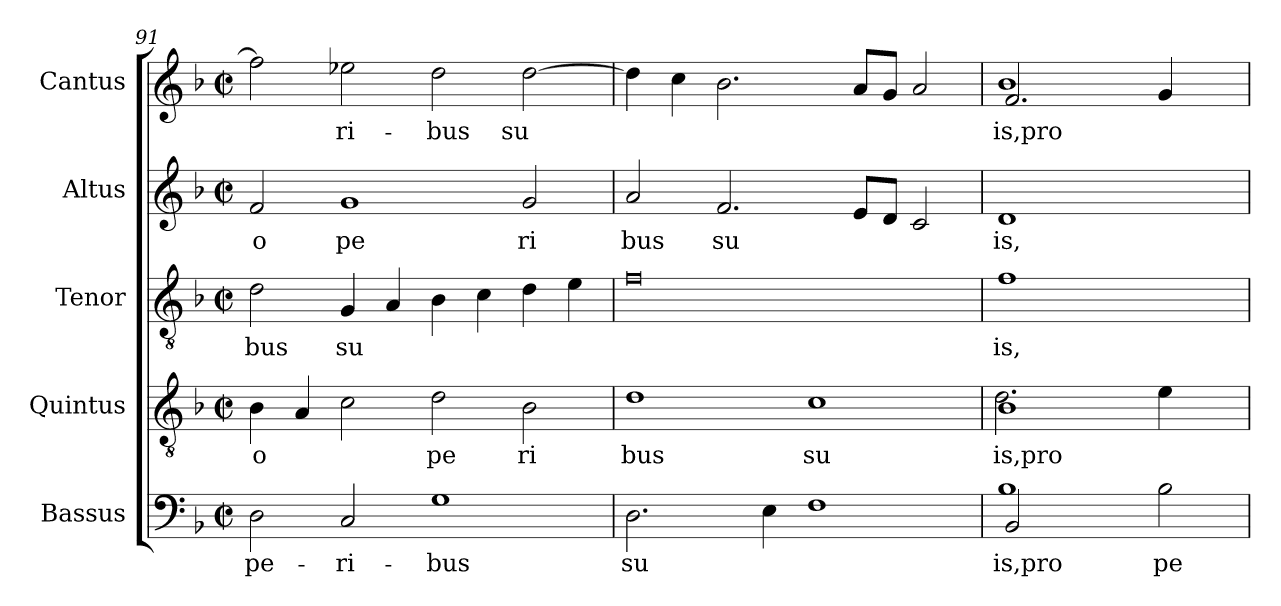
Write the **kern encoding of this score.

**kern	**text	**kern	**text	**kern	**text	**kern	**text	**kern	**text
*part5	*part5	*part4	*part4	*part3	*part3	*part2	*part2	*part1	*part1
*staff5	*staff5	*staff4	*staff4	*staff3	*staff3	*staff2	*staff2	*staff1	*staff1
*I"Bassus	*	*I"Quintus	*	*I"Tenor	*	*I"Altus	*	*I"Cantus	*
*clefF4	*	*clefGv2	*	*clefGv2	*	*clefG2	*	*clefG2	*
*k[b-]	*	*k[b-]	*	*k[b-]	*	*k[b-]	*	*k[b-]	*
*F:	*	*F:	*	*F:	*	*F:	*	*F:	*
*M2/2	*	*M2/2	*	*M2/2	*	*M2/2	*	*M2/2	*
*met(c|)	*	*met(c|)	*	*met(c|)	*	*met(c|)	*	*met(c|)	*
=91	=91	=91	=91	=91	=91	=91	=91	=91	=91
!	!LO:LY:b:cj	!	!LO:LY:b:cj	!	!LO:LY:b:cj	!	!LO:LY:b:cj	!	!LO:LY:b:cj
2D\	-pe-	4B-\	o	2d\	bus	2f/	o	2ff\]	--
!	!	!	!LO:LY:b:cj	!	!	!	!	!	!
.	.	4A/	.	.	.	.	.	.	.
!	!LO:LY:b:cj	!	!LO:LY:b:cj	!	!LO:LY:b:cj	!	!LO:LY:b:cj	!	!LO:LY:b:cj
2C/	-ri-	2c\	.	4G/	su	1g	pe	2ee-X\	-ri-
!	!	!	!	!	!LO:LY:b:cj	!	!	!	!
.	.	.	.	4A/	.	.	.	.	.
!	!LO:LY:b:cj	!	!LO:LY:b:cj	!	!LO:LY:b:cj	!	!	!	!LO:LY:b:cj
1G	-bus	2d\	pe	4B-\	.	.	.	2dd\	-bus
!	!	!	!	!	!LO:LY:b:cj	!	!	!	!
.	.	.	.	4c\	.	.	.	.	.
!	!	!	!LO:LY:b:cj	!	!LO:LY:b:cj	!	!LO:LY:b:cj	!	!LO:LY:b:cj
.	.	2B-\	ri	4d\	.	2g/	ri	[>2dd\	su-
!	!	!	!	!	!LO:LY:b:cj	!	!	!	!
.	.	.	.	4e\	.	.	.	.	.
=92	=92	=92	=92	=92	=92	=92	=92	=92	=92
!	!LO:LY:b:cj	!	!LO:LY:b:cj	!	!LO:LY:b:cj	!	!LO:LY:b:cj	!	!LO:LY:b:cj
2.D\	su-	1d	bus	0f	.	2a/	bus	4dd\]	--
!	!	!	!	!	!	!	!	!	!LO:LY:b:cj
.	.	.	.	.	.	.	.	4cc\	--
!	!	!	!	!	!	!	!LO:LY:b:cj	!	!LO:LY:b:cj
.	.	.	.	.	.	2.f/	su	2.b-\	--
!	!LO:LY:b:cj	!	!	!	!	!	!	!	!
4E\	--	.	.	.	.	.	.	.	.
!	!LO:LY:b:cj	!	!LO:LY:b:cj	!	!	!	!	!	!
1F	--	1c	su	.	.	.	.	.	.
!	!	!	!	!	!	!	!LO:LY:b:cj	!	!LO:LY:b:cj
.	.	.	.	.	.	8e/L	.	8a/L	--
!	!	!	!	!	!	!	!LO:LY:b:cj	!	!LO:LY:b:cj
.	.	.	.	.	.	8d/J	.	8g/J	--
!	!	!	!	!	!	!	!LO:LY:b:cj	!	!LO:LY:b:cj
.	.	.	.	.	.	2c/	.	2a/	--
!!LO:LB:g=z
=93	=93	=93	=93	=93	=93	=93	=93	=93	=93
*^	*	*	*	*	*	*	*	*	*
!	!	!LO:LY:b:cj	!	!LO:LY:b:cj	!	!LO:LY:b:cj	!	!LO:LY:b:cj	!	!LO:LY:b:cj
*	*	*	*^	*	*	*	*	*	*^	*
1B-	2BB-/	-is,pro	1B-	2.d\	is,pro	1f	is,	1d	is,	1b-	2.f/	-is,pro
.	1ryy	.	.	.	.	.	.	.	.	.	.	.
.	.	.	.	4ryy	.	.	.	.	.	.	4ryy	.
!	!	!LO:LY:b:cj	!	!	!LO:LY:b:cj	!	!	!	!	!	!	!LO:LY:b:cj
2B-\	.	pe	4e\	2ryy	.	2ryy	.	2ryy	.	4g/	2ryy	.
.	.	.	4ryy	.	.	.	.	.	.	4ryy	.	.
*v	*v	*	*	*	*	*	*	*	*	*v	*v	*
*	*	*v	*v	*	*	*	*	*	*	*
=	=	=	=	=	=	=	=	=	=
*-	*-	*-	*-	*-	*-	*-	*-	*-	*-
